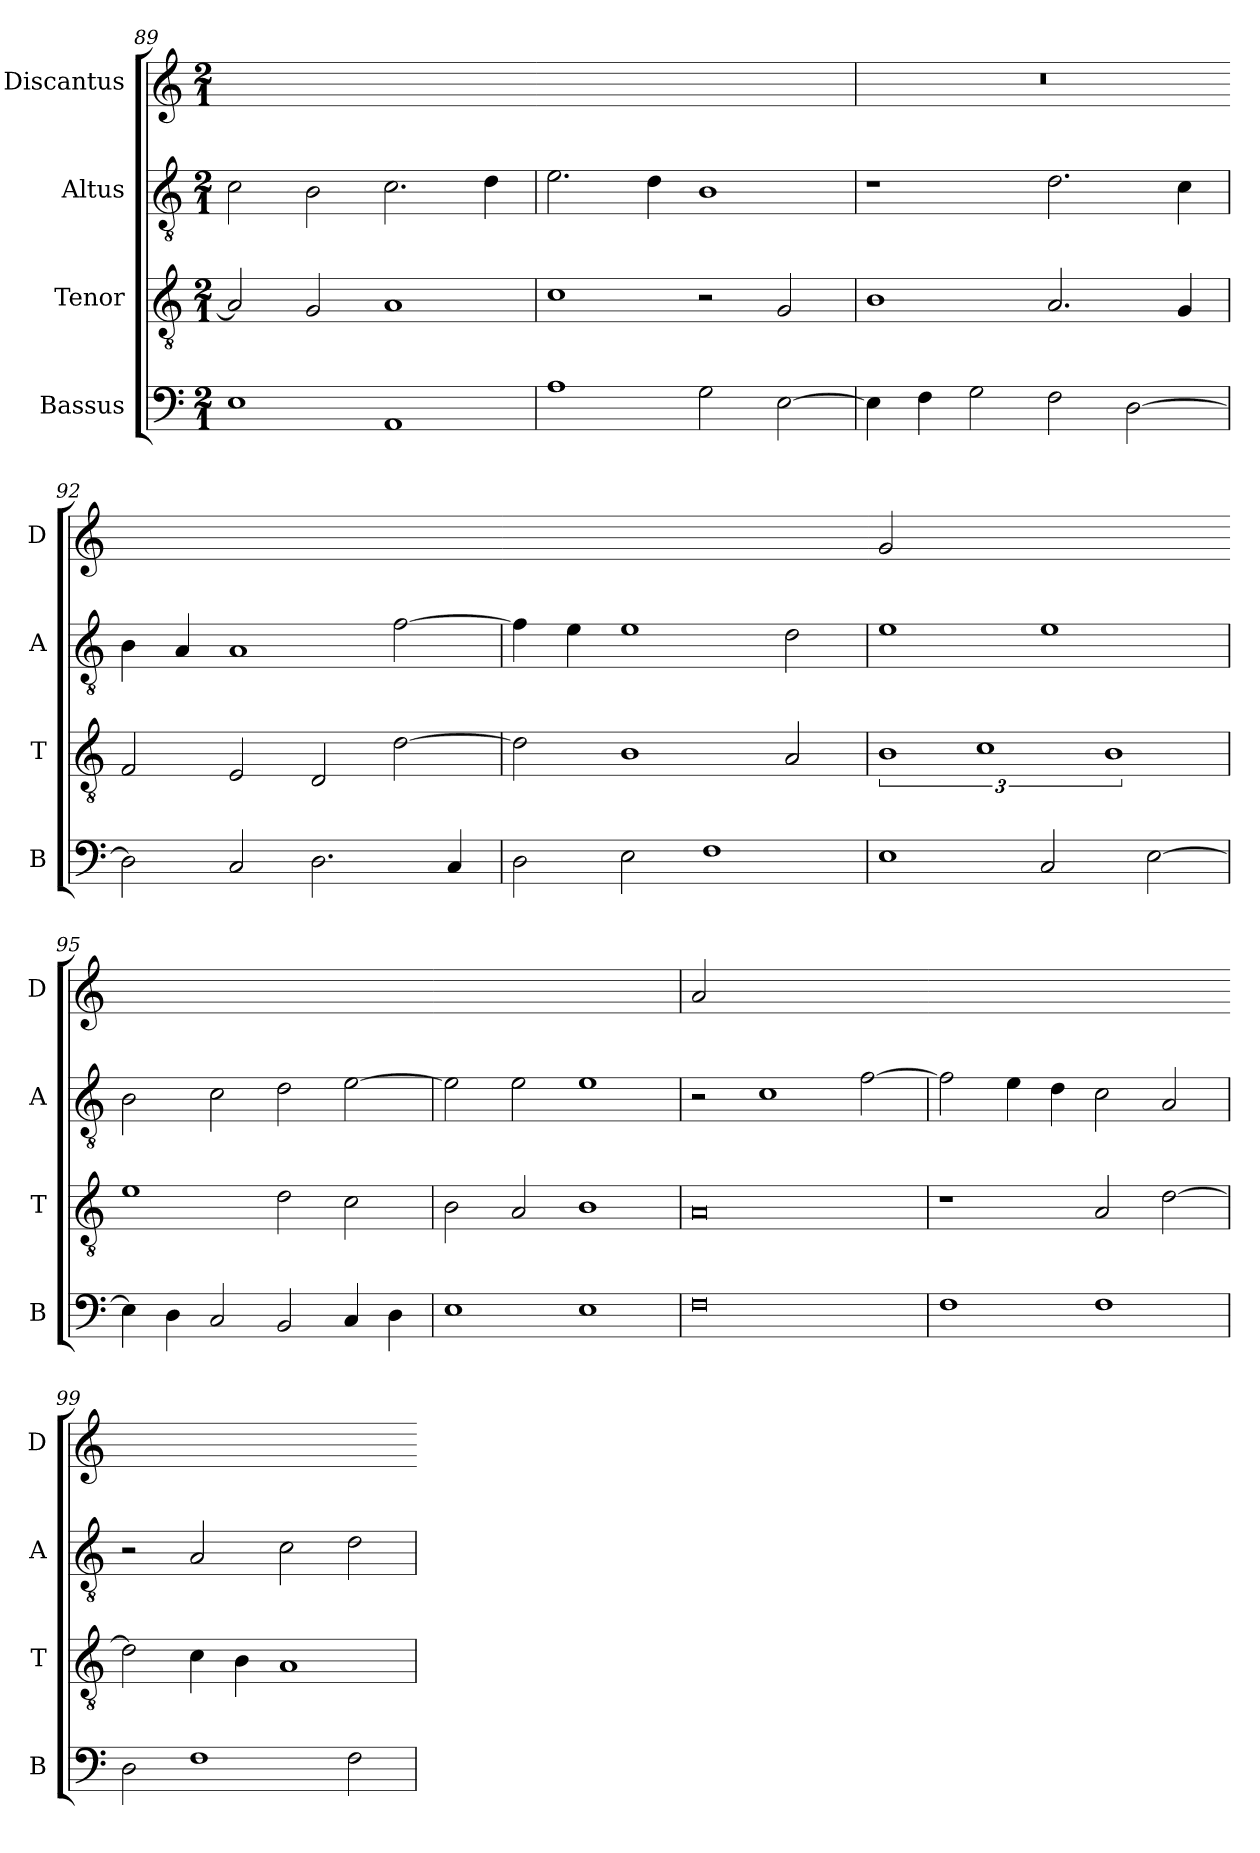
**kern	**kern	**kern	**kern
*part4	*part3	*part2	*part1
*staff4	*staff3	*staff2	*staff1
*I"Bassus	*I"Tenor	*I"Altus	*I"Discantus
*I'B	*I'T	*I'A	*I'D
*clefF4	*clefGv2	*clefGv2	*clefG2
*k[]	*k[]	*k[]	*k[]
*M2/1	*M2/1	*M2/1	*M2/1
=89	=89	=89	=89
!	!	!	!LO:N:vis=2
1E	2A/]	2c\	0eyy_
.	2G/	2B\	.
1AA	1A	2.c\	.
.	.	4d\	.
=90	=90	=90	=90-
!	!	!	!LO:N:vis=2
1A	1c	2.e\	0eyy]
.	.	4d\	.
2G\	2r	1B	.
[2E\	2G/	.	.
=91	=91	=91	=91
!	!	!	!LO:N:vis=2
4E\]	1B	1r	0r
4F\	.	.	.
2G\	.	.	.
2F\	2.A/	2.d\	.
[2D\	.	.	.
.	4G/	4c\	.
=92	=92	=92	=92-
!	!	!	!LO:N:vis=2
2D\]	2F/	4B\	0ryy
.	.	4A/	.
2C/	2E/	1A	.
2.D\	2D/	.	.
.	[2d\	[2f\	.
4C/	.	.	.
=93	=93	=93	=93-
!	!	!	!LO:N:vis=2
2D\	2d\]	4f\]	0ryy
.	.	4e\	.
2E\	1B	1e	.
1F	.	.	.
.	2A/	2d\	.
=94	=94	=94	=94-
!	!	!	!LO:N:vis=2
1E	3%2B	1e	[y0g
.	3%2c	.	.
2C/	.	1e	.
.	3%2B	.	.
[2E\	.	.	.
=95	=95	=95	=95-
!	!	!	!LO:N:vis=2
4E\]	1e	2B\	0gyy_
4D\	.	.	.
2C/	.	2c\	.
2BB/	2d\	2d\	.
4C/	2c\	[2e\	.
4D\	.	.	.
=96	=96	=96	=96-
!	!	!	!LO:N:vis=2
1E	2B\	2e\]	0gyy]
.	2A/	2e\	.
1E	1B	1e	.
=97	=97	=97	=97
!	!	!	!LO:N:vis=2
0F	0A	2r	[y0a
.	.	1c	.
.	.	[2f\	.
=98	=98	=98	=98-
!	!	!	!LO:N:vis=2
1F	1r	2f\]	0ayy_
.	.	4e\	.
.	.	4d\	.
1F	2A/	2c\	.
.	[2d\	2A/	.
=99	=99	=99	=99-
!	!	!	!LO:N:vis=2
2D\	2d\]	2r	0ayy]
1F	4c\	2A/	.
.	4B\	.	.
.	1A	2c\	.
2F\	.	2d\	.
=	=	=	=-
*-	*-	*-	*-
